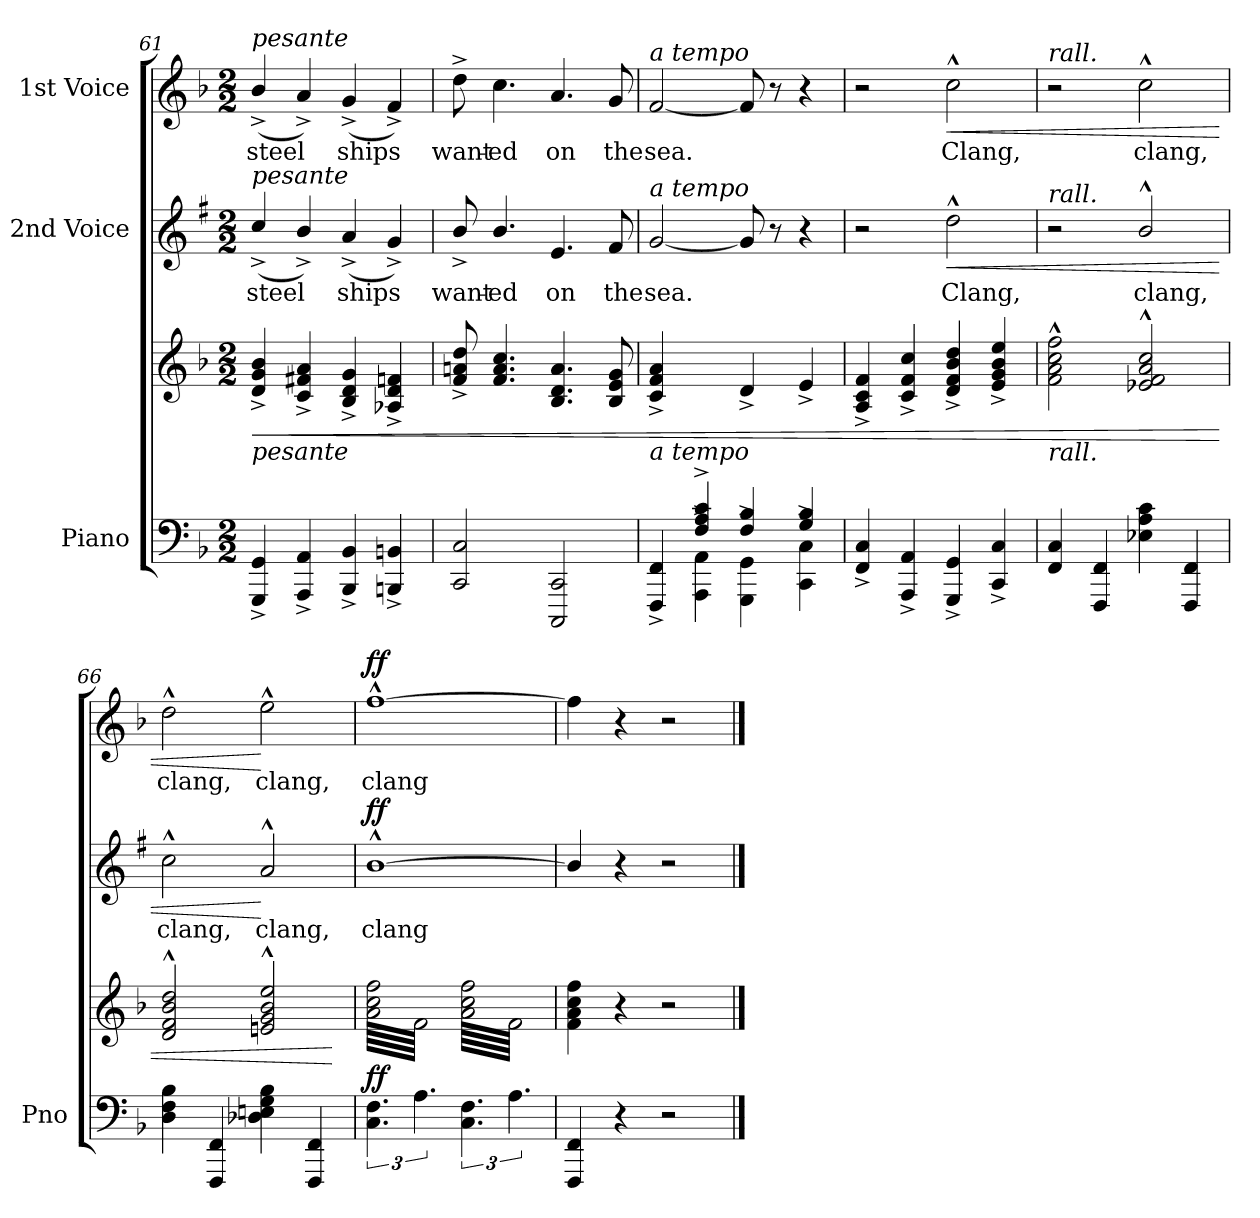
**kern	**kern	**dynam	**kern	**text	**dynam	**kern	**text	**dynam
*part3	*part3	*part3	*part2	*part2	*part2	*part1	*part1	*part1
*staff4	*staff3	*staff3/4	*staff2	*staff2	*staff2	*staff1	*staff1	*staff1
*I"Piano	*	*	*I"2nd Voice	*	*	*I"1st Voice	*	*
*I'Pno	*	*	*	*	*	*	*	*
*clefF4	*clefG2	*	*clefG2	*	*	*clefG2	*	*
*	*	*	*ITrd1c2	*	*	*	*	*
*k[b-]	*k[b-]	*	*k[b-]	*	*	*k[b-]	*	*
*M2/2	*M2/2	*	*M2/2	*	*	*M2/2	*	*
*MM120	*MM120	*	*MM120	*	*	*MM120	*	*
=61	=61	=61	=61	=61	=61	=61	=61	=61
!	!	!	!	!	!	!LO:TX:a:i:t=pesante	!	!
!	!	!	!LO:TX:a:i:t=pesante	!	!	!	!	!
!	!LO:TX:b:i:t=pesante	!	!	!	!	!	!	!
!	!	!LO:HP:b	!	!LO:LY:b	!	!	!LO:LY:b	!
4GGG/^ 4GG/^	4d/^ 4g/^ 4b-/^	<	(<4b-^/	steel	.	(<4b-^/	steel	.
4AAA/^ 4AA/^	4c/^ 4f#X/^ 4a/^	.	4a^/)	.	.	4a^/)	.	.
*	*	*	*	*	*	*MM112	*	*
!	!	!	!	!LO:LY:b	!	!	!LO:LY:b	!
4BBB-/^ 4BB-/^	4B-/^ 4d/^ 4g/^	.	(<4g^/	ships	.	(<4g^/	ships	.
4BBBn/^ 4BBn/^	4A-X/^ 4d/^ 4fn/^	.	4f^/)	.	.	4f^/)	.	.
=62	=62	=62	=62	=62	=62	=62	=62	=62
!	!	!	!	!LO:LY:b	!	!	!LO:LY:b	!
2CC/ 2C/	8f/^ 8an/^ 8dd/^	.	8a^/	want-	.	8dd^\	want-	.
*	*	*	*	*	*	*MM104	*	*
!	!	!	!	!LO:LY:b	!	!	!LO:LY:b	!
.	4.f/ 4.a/ 4.cc/	.	4.a/	-ed	.	4.cc\	-ed	.
!	!	!	!	!LO:LY:b	!	!	!LO:LY:b	!
2CCC/ 2CC/	4.B-/ 4.d/ 4.a/	.	4.d/	on	.	4.a/	on	.
!	!	!	!	!LO:LY:b	!	!	!LO:LY:b	!
.	8B-/ 8e/ 8g/	.	8e/	the	.	8g/	the	.
!!LO:LB:g=z
=63	=63	=63	=63	=63	=63	=63	=63	=63
*	*	*	*	*	*	*MM126	*	*
*^	*	*	*	*	*	*	*	*
*	*^	*	*	*	*	*	*	*	*
!	!	!	!	!	!	!	!	!LO:TX:a:i:t=a tempo	!	!
!	!	!	!	!	!LO:TX:a:i:t=a tempo	!	!	!	!	!
!	!	!	!LO:TX:b:i:t=a tempo	!	!	!	!	!	!	!
!	!	!	!	!	!	!LO:LY:b	!	!	!LO:LY:b	!
4ryy	2ryy	4FFF/^ 4FF/^	4c/^ 4f/^ 4a/^	.	[2f/	sea.	.	[2f/	sea.	.
4F/^ 4A/^ 4c/^	.	4AAA\^ 4AA\^	4ryy	.	.	.	.	.	.	.
2ryy	4F/ 4B-/	4GGG\^ 4GG\^	4d^/	.	8f/]	.	.	8f/]	.	.
.	.	.	.	.	8r	.	.	8r	.	.
.	4G/ 4B-/	4CC\^ 4C\^	4e^/	.	4r	.	.	4r	.	.
*v	*v	*v	*	*	*	*	*	*	*	*
=64	=64	=64	=64	=64	=64	=64	=64	=64
*	*	*	*	*	*	*MM122	*	*
4FF/^ 4C/^	4A/^ 4c/^ 4f/^	.	2r	.	.	2r	.	.
4AAA/^ 4AA/^	4c/^ 4f/^ 4cc/^	.	.	.	.	.	.	.
!	!	!	!	!LO:LY:b	!LO:HP:b	!	!LO:LY:b	!LO:HP:b
4GGG/^ 4GG/^	4d/^ 4f/^ 4b-/^ 4dd/^	.	2cc^^\	Clang,	<	2cc^^\	Clang,	<
4CC/^ 4C/^	4e/^ 4g/^ 4b-/^ 4ee/^	.	.	.	.	.	.	.
=65	=65	=65	=65	=65	=65	=65	=65	=65
*	*	*	*	*	*	*MM118	*	*
!	!	!	!	!	!	!LO:TX:a:i:t=rall.	!	!
!	!	!	!LO:TX:a:i:t=rall.	!	!	!	!	!
!	!LO:TX:b:i:t=rall.	!	!	!	!	!	!	!
4FF/ 4C/	2f\^^ 2a\^^ 2cc\^^ 2ff\^^	.	2r	.	.	2r	.	.
4FFF/ 4FF/	.	.	.	.	.	.	.	.
!	!	!	!	!LO:LY:b	!	!	!LO:LY:b	!
4E-X\ 4A\ 4c\	2e-X/^^ 2f/^^ 2a/^^ 2cc/^^	.	2a^^/	clang,	.	2cc^^\	clang,	.
4FFF/ 4FF/	.	.	.	.	.	.	.	.
=66	=66	=66	=66	=66	=66	=66	=66	=66
*	*	*	*	*	*	*MM114	*	*
!	!	!	!	!LO:LY:b	!	!	!LO:LY:b	!
4D\ 4F\ 4B-\	2d/^^ 2f/^^ 2b-/^^ 2dd/^^	.	2b-^^\	clang,	.	2dd^^\	clang,	.
4FFF/ 4FF/	.	.	.	.	.	.	.	.
!	!	!	!	!LO:LY:b	!	!	!LO:LY:b	!
4D-X\ 4En\ 4G\ 4B-\	2en/^^ 2g/^^ 2b-/^^ 2ee/^^	.	2g^^/	clang,	[	2ee^^\	clang,	[
4FFF/ 4FF/	.	.	.	.	.	.	.	.
.	.	[	.	.	.	.	.	.
=67	=67	=67	=67	=67	=67	=67	=67	=67
!	!	!LO:DY:b	!	!LO:LY:b	!LO:DY:a	!	!LO:LY:b	!LO:DY:a
*	*tremolo	*	*	*	*	*	*	*
6.C\ 6.F\	(>64a\ 64cc\ 64ff\LLLL	ff	[1a^^	clang	ff	[1ff^^	clang	ff
.	64f\	.	.	.	.	.	.	.
.	64a\ 64cc\ 64ff\	.	.	.	.	.	.	.
.	64f\	.	.	.	.	.	.	.
.	64a\ 64cc\ 64ff\	.	.	.	.	.	.	.
.	64f\	.	.	.	.	.	.	.
.	64a\ 64cc\ 64ff\	.	.	.	.	.	.	.
.	64f\	.	.	.	.	.	.	.
.	64a\ 64cc\ 64ff\	.	.	.	.	.	.	.
.	64f\	.	.	.	.	.	.	.
.	64a\ 64cc\ 64ff\	.	.	.	.	.	.	.
.	64f\	.	.	.	.	.	.	.
.	64a\ 64cc\ 64ff\	.	.	.	.	.	.	.
.	64f\	.	.	.	.	.	.	.
.	64a\ 64cc\ 64ff\	.	.	.	.	.	.	.
.	64f\	.	.	.	.	.	.	.
6.A\	64a\ 64cc\ 64ff\	.	.	.	.	.	.	.
.	64f\	.	.	.	.	.	.	.
.	64a\ 64cc\ 64ff\	.	.	.	.	.	.	.
.	64f\	.	.	.	.	.	.	.
.	64a\ 64cc\ 64ff\	.	.	.	.	.	.	.
.	64f\	.	.	.	.	.	.	.
.	64a\ 64cc\ 64ff\	.	.	.	.	.	.	.
.	64f\	.	.	.	.	.	.	.
.	64a\ 64cc\ 64ff\	.	.	.	.	.	.	.
.	64f\	.	.	.	.	.	.	.
.	64a\ 64cc\ 64ff\	.	.	.	.	.	.	.
.	64f\	.	.	.	.	.	.	.
.	64a\ 64cc\ 64ff\	.	.	.	.	.	.	.
.	64f\	.	.	.	.	.	.	.
.	64a\ 64cc\ 64ff\	.	.	.	.	.	.	.
.	64f\JJJJ	.	.	.	.	.	.	.
6.C\ 6.F\	64a\ 64cc\ 64ff\LLLL	.	.	.	.	.	.	.
.	64f\)	.	.	.	.	.	.	.
.	64a\ 64cc\ 64ff\	.	.	.	.	.	.	.
.	64f\)	.	.	.	.	.	.	.
.	64a\ 64cc\ 64ff\	.	.	.	.	.	.	.
.	64f\)	.	.	.	.	.	.	.
.	64a\ 64cc\ 64ff\	.	.	.	.	.	.	.
.	64f\)	.	.	.	.	.	.	.
.	64a\ 64cc\ 64ff\	.	.	.	.	.	.	.
.	64f\)	.	.	.	.	.	.	.
.	64a\ 64cc\ 64ff\	.	.	.	.	.	.	.
.	64f\)	.	.	.	.	.	.	.
.	64a\ 64cc\ 64ff\	.	.	.	.	.	.	.
.	64f\)	.	.	.	.	.	.	.
.	64a\ 64cc\ 64ff\	.	.	.	.	.	.	.
.	64f\)	.	.	.	.	.	.	.
6.A\	64a\ 64cc\ 64ff\	.	.	.	.	.	.	.
.	64f\)	.	.	.	.	.	.	.
.	64a\ 64cc\ 64ff\	.	.	.	.	.	.	.
.	64f\)	.	.	.	.	.	.	.
.	64a\ 64cc\ 64ff\	.	.	.	.	.	.	.
.	64f\)	.	.	.	.	.	.	.
.	64a\ 64cc\ 64ff\	.	.	.	.	.	.	.
.	64f\)	.	.	.	.	.	.	.
.	64a\ 64cc\ 64ff\	.	.	.	.	.	.	.
.	64f\)	.	.	.	.	.	.	.
.	64a\ 64cc\ 64ff\	.	.	.	.	.	.	.
.	64f\)	.	.	.	.	.	.	.
.	64a\ 64cc\ 64ff\	.	.	.	.	.	.	.
.	64f\)	.	.	.	.	.	.	.
.	64a\ 64cc\ 64ff\	.	.	.	.	.	.	.
.	64f\)JJJJ	.	.	.	.	.	.	.
*	*Xtremolo	*	*	*	*	*	*	*
=68	=68	=68	=68	=68	=68	=68	=68	=68
4FFF/ 4FF/	4f\ 4a\ 4cc\ 4ff\	.	4a/]	.	.	4ff\]	.	.
.	.	.	.	.	.	.	.	.
.	.	.	.	.	.	.	.	.
.	.	.	.	.	.	.	.	.
.	.	.	.	.	.	.	.	.
.	.	.	.	.	.	.	.	.
.	.	.	.	.	.	.	.	.
.	.	.	.	.	.	.	.	.
.	.	.	.	.	.	.	.	.
.	.	.	.	.	.	.	.	.
.	.	.	.	.	.	.	.	.
.	.	.	.	.	.	.	.	.
.	.	.	.	.	.	.	.	.
.	.	.	.	.	.	.	.	.
.	.	.	.	.	.	.	.	.
.	.	.	.	.	.	.	.	.
4r	4r	.	4r	.	.	4r	.	.
2r	2r	.	2r	.	.	2r	.	.
==	==	==	==	==	==	==	==	==
*-	*-	*-	*-	*-	*-	*-	*-	*-
